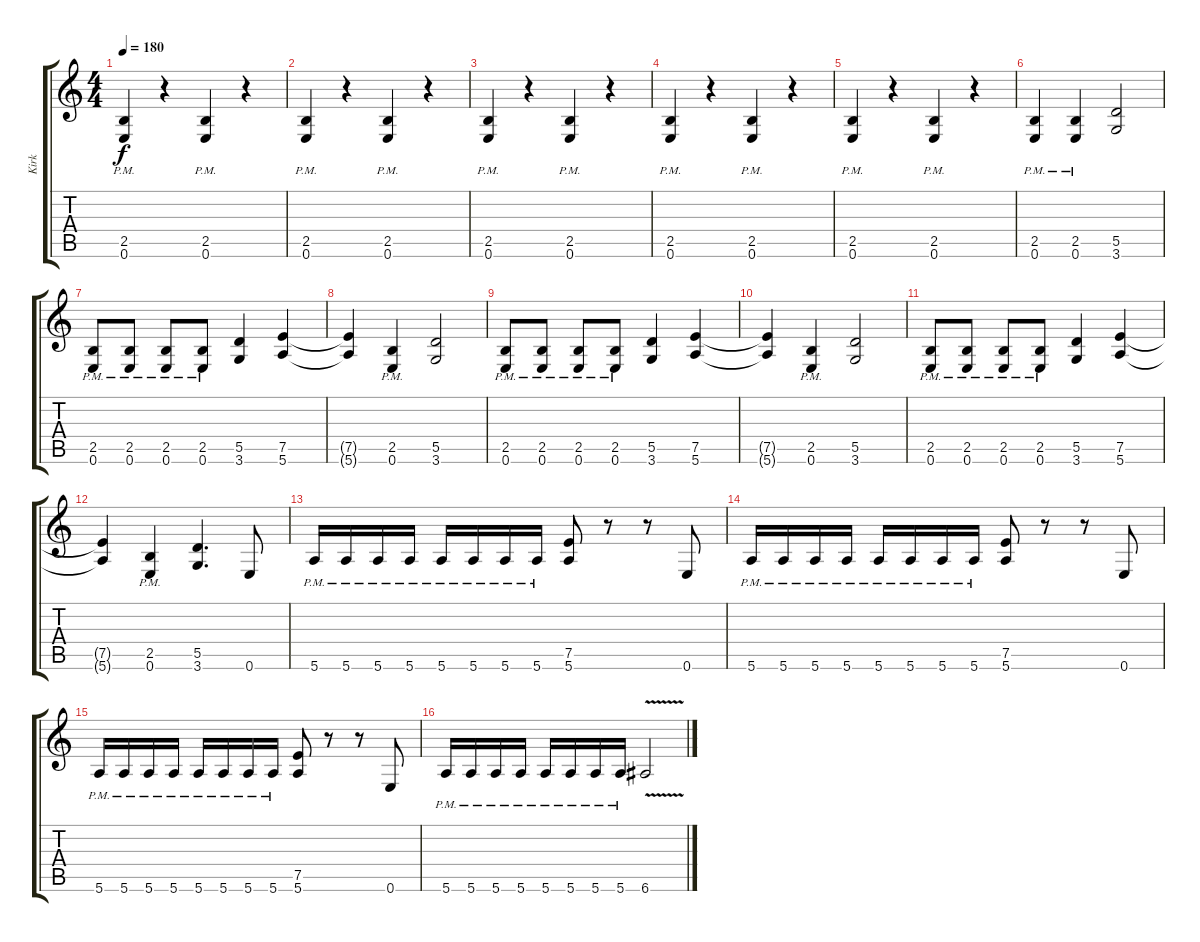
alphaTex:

\track ("Kirk" "Kirk") {instrument distortionguitar}
\staff {score tabs}
\tuning (E4 B3 G3 D3 A2 E2) {hide}
\ts (4 4)
\tempo 180
\clef g2
\ks c
(2.5{pm} 0.6{pm}).4{dy f} r.4 (2.5{pm} 0.6{pm}).4 r.4 |
(2.5{pm} 0.6{pm}).4 r.4 (2.5{pm} 0.6{pm}).4 r.4 |
(2.5{pm} 0.6{pm}).4 r.4 (2.5{pm} 0.6{pm}).4 r.4 |
(2.5{pm} 0.6{pm}).4 r.4 (2.5{pm} 0.6{pm}).4 r.4 |
(2.5{pm} 0.6{pm}).4 r.4 (2.5{pm} 0.6{pm}).4 r.4 |
(2.5{pm} 0.6{pm}).4 (2.5{pm} 0.6{pm}).4 (5.5 3.6).2 |
(2.5{pm} 0.6{pm}).8 (2.5{pm} 0.6{pm}).8 (2.5{pm} 0.6{pm}).8 (2.5{pm} 0.6{pm}).8 (5.5 3.6).4 (7.5 5.6).4 |
(7.5{t} 5.6{t}).4 (2.5{pm} 0.6{pm}).4 (5.5 3.6).2 |
(2.5{pm} 0.6{pm}).8 (2.5{pm} 0.6{pm}).8 (2.5{pm} 0.6{pm}).8 (2.5{pm} 0.6{pm}).8 (5.5 3.6).4 (7.5 5.6).4 |
(7.5{t} 5.6{t}).4 (2.5{pm} 0.6{pm}).4 (5.5 3.6).2 |
(2.5{pm} 0.6{pm}).8 (2.5{pm} 0.6{pm}).8 (2.5{pm} 0.6{pm}).8 (2.5{pm} 0.6{pm}).8 (5.5 3.6).4 (7.5 5.6).4 |
(7.5{t} 5.6{t}).4 (2.5{pm} 0.6{pm}).4 (5.5 3.6).4{d} 0.6.8 |
5.6{pm}.16 5.6{pm}.16 5.6{pm}.16 5.6{pm}.16 5.6{pm}.16 5.6{pm}.16 5.6{pm}.16 5.6{pm}.16 (7.5 5.6).8 r.8 r.8 0.6.8 |
5.6{pm}.16 5.6{pm}.16 5.6{pm}.16 5.6{pm}.16 5.6{pm}.16 5.6{pm}.16 5.6{pm}.16 5.6{pm}.16 (7.5 5.6).8 r.8 r.8 0.6.8 |
5.6{pm}.16 5.6{pm}.16 5.6{pm}.16 5.6{pm}.16 5.6{pm}.16 5.6{pm}.16 5.6{pm}.16 5.6{pm}.16 (7.5 5.6).8 r.8 r.8 0.6.8 |
5.6{pm}.16 5.6{pm}.16 5.6{pm}.16 5.6{pm}.16 5.6{pm}.16 5.6{pm}.16 5.6{pm}.16 5.6{pm}.16 6.6{v}.2
